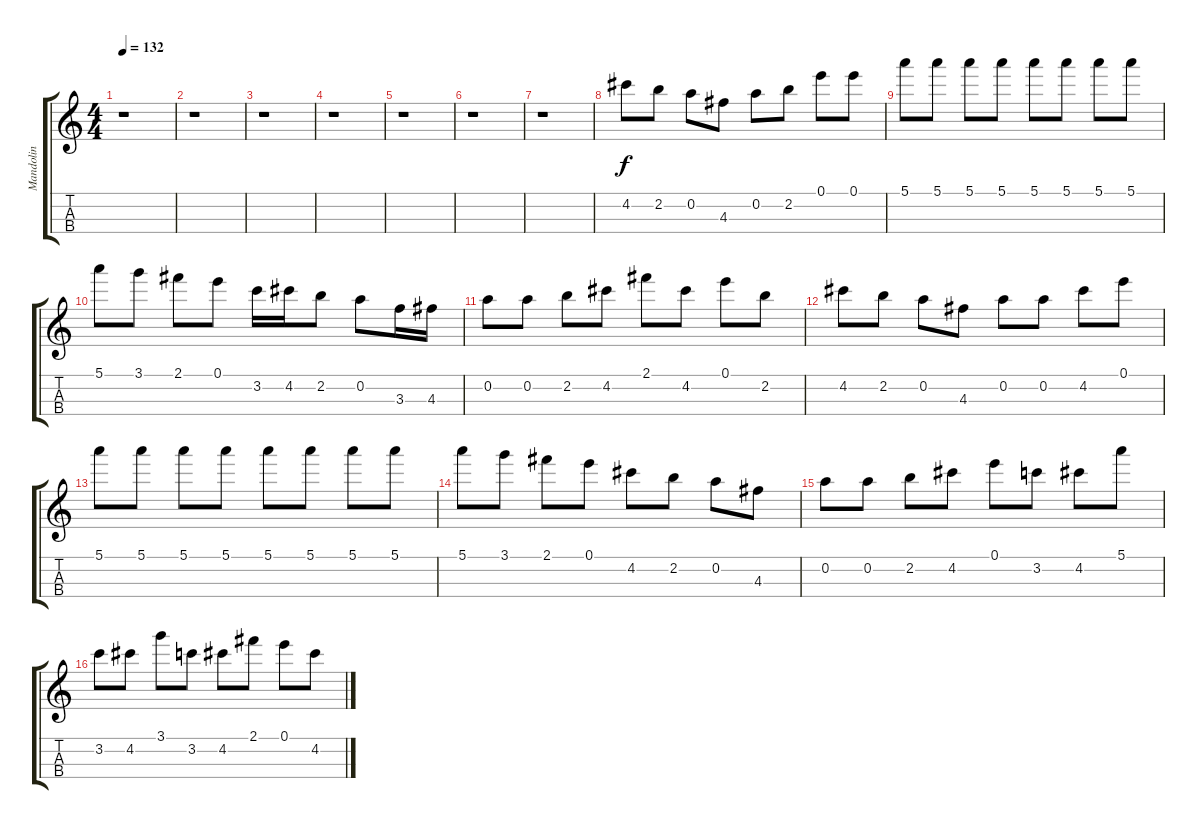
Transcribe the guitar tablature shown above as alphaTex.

\track ("Mandolin" "Mandolin") {instrument acousticguitarnylon}
\staff {score tabs}
\tuning (E5 A4 D4 G3) {hide}
\ts (4 4)
\tempo 132
\clef g2
\ks c
r.1{dy f} |
r.1 |
r.1 |
r.1 |
r.1 |
r.1 |
r.1 |
4.2.8 2.2.8 0.2.8 4.3.8 0.2.8 2.2.8 0.1.8 0.1.8 |
5.1.8 5.1.8 5.1.8 5.1.8 5.1.8 5.1.8 5.1.8 5.1.8 |
5.1.8 3.1.8 2.1.8 0.1.8 3.2.16 4.2.16 2.2.8 0.2.8 3.3.16 4.3.16 |
0.2.8 0.2.8 2.2.8 4.2.8 2.1.8 4.2.8 0.1.8 2.2.8 |
4.2.8 2.2.8 0.2.8 4.3.8 0.2.8 0.2.8 4.2.8 0.1.8 |
5.1.8 5.1.8 5.1.8 5.1.8 5.1.8 5.1.8 5.1.8 5.1.8 |
5.1.8 3.1.8 2.1.8 0.1.8 4.2.8 2.2.8 0.2.8 4.3.8 |
0.2.8 0.2.8 2.2.8 4.2.8 0.1.8 3.2.8 4.2.8 5.1.8 |
3.2.8 4.2.8 3.1.8 3.2.8 4.2.8 2.1.8 0.1.8 4.2.8
